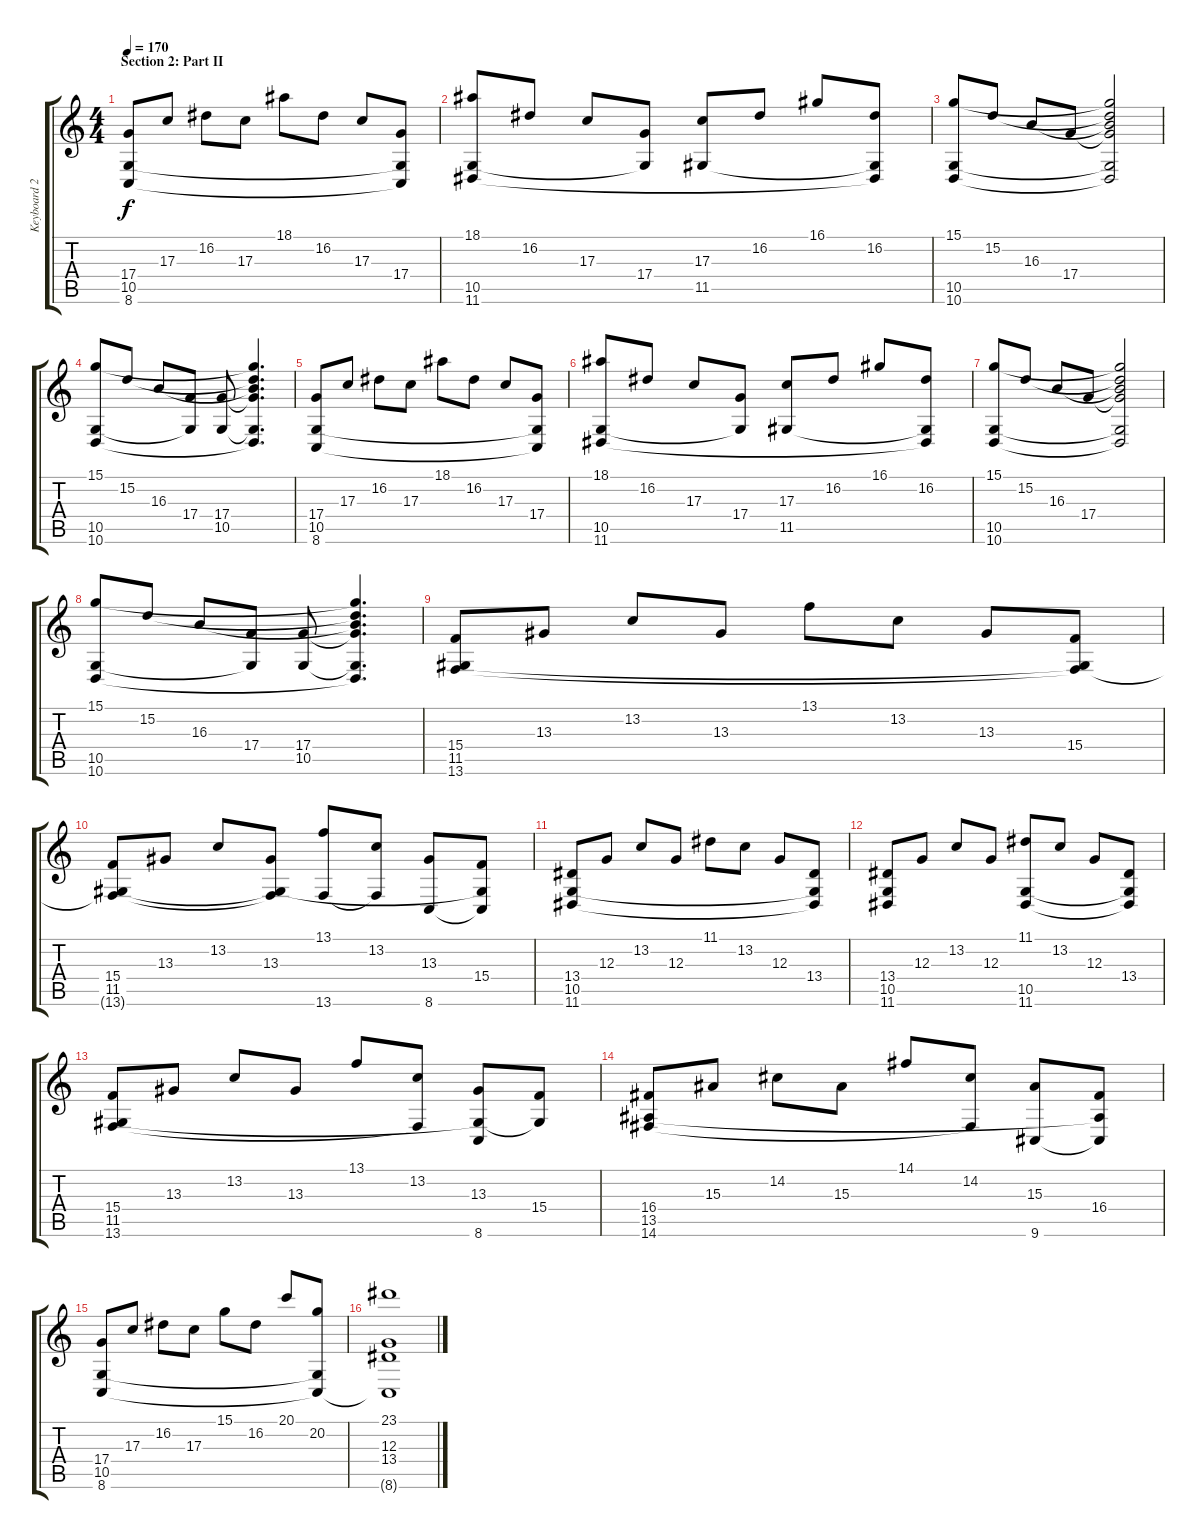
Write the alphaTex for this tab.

\track ("Keyboard 2" "Keyboard 2") {instrument acousticgrandpiano}
\staff {score tabs}
\tuning (E4 B3 G3 D3 A2 E2) {hide}
\ts (4 4)
\section ("" "Section 2: Part II")
\tempo 170
\clef g2
\ks c
(17.4 10.5 8.6).8{dy f} 17.3.8 16.2.8 17.3.8 18.1.8 16.2.8 17.3.8 (17.4 10.5{t} 8.6{t}).8 |
(18.1 10.5 11.6).8 16.2.8 17.3.8 (17.4 10.5{t}).8 (17.3 11.5).8 16.2.8 16.1.8 (16.2 11.5{t} 11.6{t}).8 |
(15.1 10.5 10.6).8 15.2.8 16.3.8 17.4.8 (15.1{t} 15.2{t} 16.3{t} 17.4{t} 10.5{t} 10.6{t}).2 |
(15.1 10.5 10.6).8 15.2.8 16.3.8 (17.4 10.5{t}).8 (17.4 10.5).8 (15.1{t} 15.2{t} 16.3{t} 17.4{t} 10.5{t} 10.6{t}).4{d} |
(17.4 10.5 8.6).8 17.3.8 16.2.8 17.3.8 18.1.8 16.2.8 17.3.8 (17.4 10.5{t} 8.6{t}).8 |
(18.1 10.5 11.6).8 16.2.8 17.3.8 (17.4 10.5{t}).8 (17.3 11.5).8 16.2.8 16.1.8 (16.2 11.5{t} 11.6{t}).8 |
(15.1 10.5 10.6).8 15.2.8 16.3.8 17.4.8 (15.1{t} 15.2{t} 16.3{t} 17.4{t} 10.5{t} 10.6{t}).2 |
(15.1 10.5 10.6).8 15.2.8 16.3.8 (17.4 10.5{t}).8 (17.4 10.5).8 (15.1{t} 15.2{t} 16.3{t} 17.4{t} 10.5{t} 10.6{t}).4{d} |
(15.4 11.5 13.6).8 13.3.8 13.2.8 13.3.8 13.1.8 13.2.8 13.3.8 (15.4 11.5{t} 13.6{t}).8 |
(15.4 11.5 13.6{t}).8 13.3.8 13.2.8 (13.3 11.5{t} 13.6{t}).8 (13.1 13.6).8 (13.2 13.6{t}).8 (13.3 8.6).8 (15.4 11.5{t} 8.6{t}).8 |
(13.4 10.5 11.6).8 12.3.8 13.2.8 12.3.8 11.1.8 13.2.8 12.3.8 (13.4 10.5{t} 11.6{t}).8 |
(13.4 10.5 11.6).8 12.3.8 13.2.8 12.3.8 (11.1 10.5 11.6).8 13.2.8 12.3.8 (13.4 10.5{t} 11.6{t}).8 |
(15.4 11.5 13.6).8 13.3.8 13.2.8 13.3.8 13.1.8 (13.2 13.6{t}).8 (13.3 11.5{t} 8.6).8 (15.4 11.5{t}).8 |
(16.4 13.5 14.6).8 15.3.8 14.2.8 15.3.8 14.1.8 (14.2 14.6{t}).8 (15.3 9.6).8 (16.4 13.5{t} 9.6{t}).8 |
(17.4 10.5 8.6).8 17.3.8 16.2.8 17.3.8 15.1.8 16.2.8 20.1.8 (20.2 10.5{t} 8.6{t}).8 |
(23.1 12.3 13.4 8.6{t}).1
